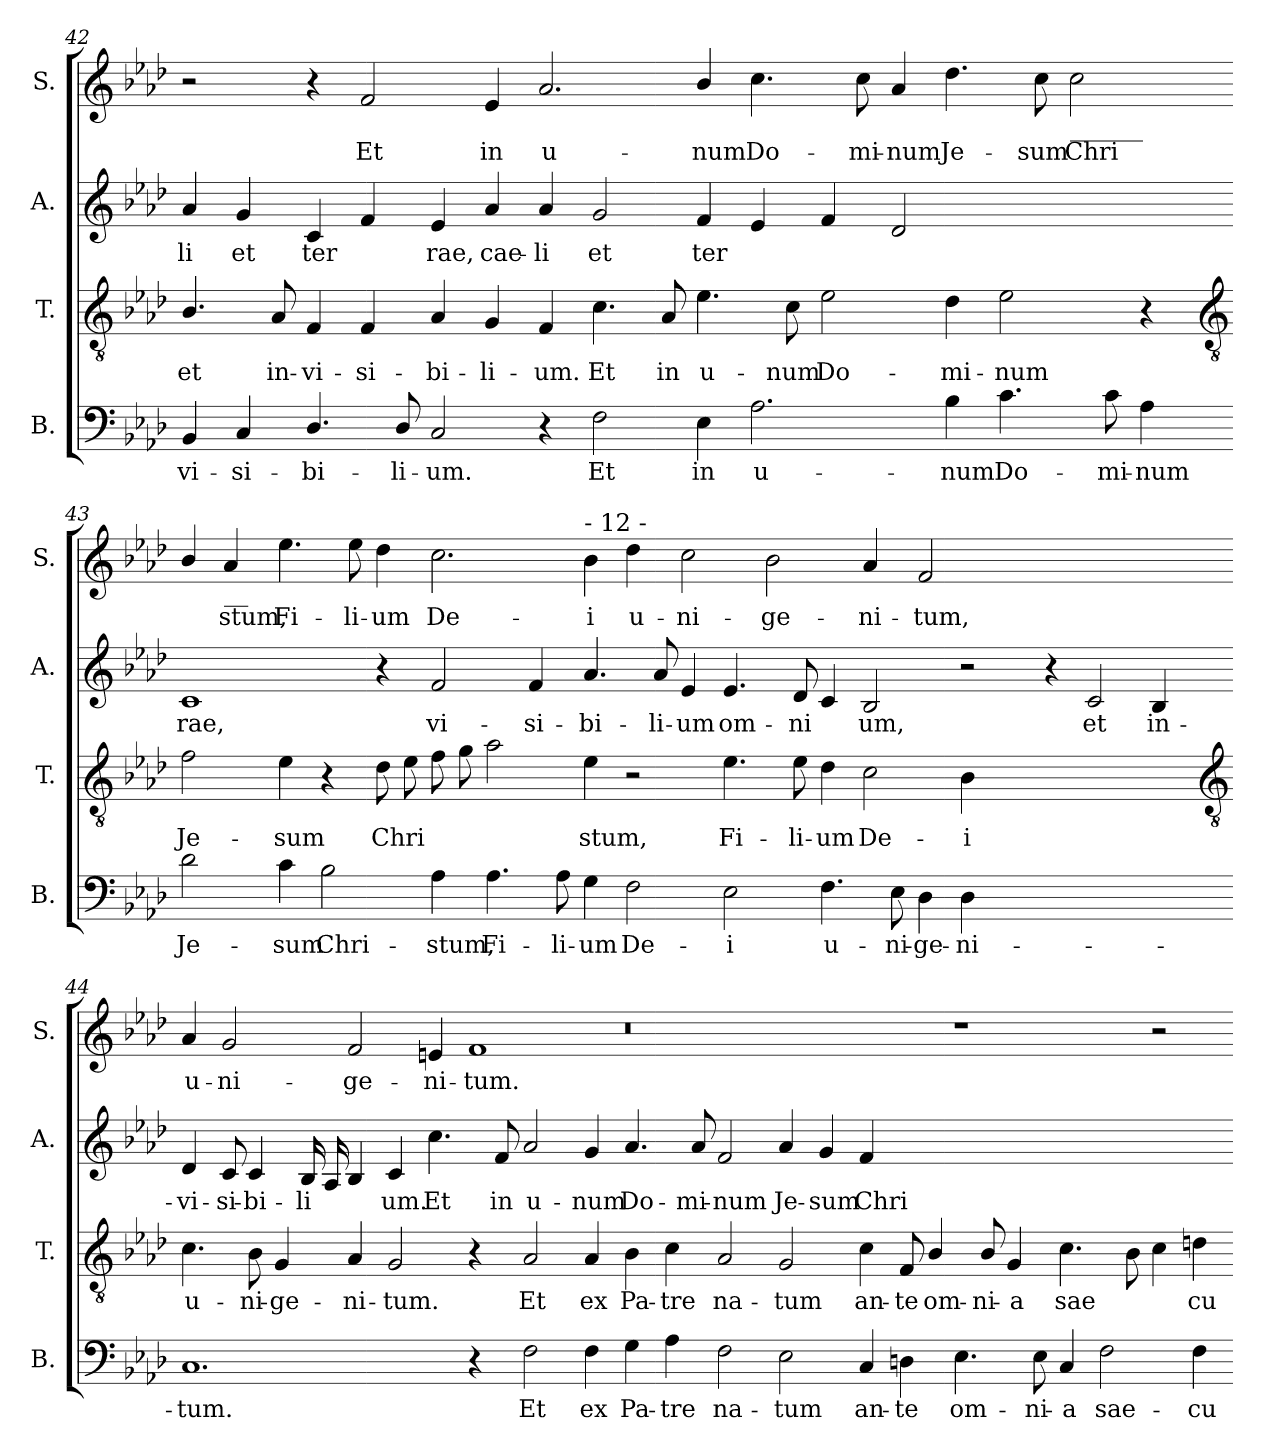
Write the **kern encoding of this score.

**kern	**text	**kern	**text	**kern	**text	**kern	**text
*part4	*part4	*part3	*part3	*part2	*part2	*part1	*part1
*staff4	*staff4	*staff3	*staff3	*staff2	*staff2	*staff1	*staff1
*I"B.	*	*I"T.	*	*I"A.	*	*I"S.	*
*I'B.	*	*I'T.	*	*I'A.	*	*I'S.	*
!!LO:LB:g=z
*clefF4	*	*clefGv2	*	*clefG2	*	*clefG2	*
*k[b-e-a-d-]	*	*k[b-e-a-d-]	*	*k[b-e-a-d-]	*	*k[b-e-a-d-]	*
*A-:	*	*A-:	*	*A-:	*	*A-:	*
=42	=42	=42	=42	=42	=42	=42	=42
!	!LO:LY:b	!	!LO:LY:b	!	!LO:LY:b	!	!
4BB-	-vi-	4.B-/	et	4a-	li	2r	.
!	!LO:LY:b	!	!	!	!LO:LY:b	!	!
4C	-si-	.	.	4g	et	.	.
!	!	!	!LO:LY:b	!	!	!	!
.	.	8A-	in-	.	.	.	.
!	!LO:LY:b	!	!LO:LY:b	!	!LO:LY:b	!	!
4.D-/	-bi-	4F	-vi-	4c	ter	4r	.
!	!	!	!LO:LY:b	!	!	!	!LO:LY:b
.	.	4F	-si-	4f	.	2f	Et
!	!LO:LY:b	!	!	!	!	!	!
8D-/	-li-	.	.	.	.	.	.
!	!LO:LY:b	!	!LO:LY:b	!	!LO:LY:b	!	!
2C	-um.	4A-	-bi-	4e-	rae,	.	.
!	!	!	!LO:LY:b	!	!LO:LY:b	!	!LO:LY:b
.	.	4G	-li-	4a-	cae-	4e-	in
!	!	!	!LO:LY:b	!	!LO:LY:b	!	!LO:LY:b
4r	.	4F	-um.	4a-	-li	2.a-	u-
!	!LO:LY:b	!	!LO:LY:b	!	!LO:LY:b	!	!
2F	Et	4.c	Et	2g	et	.	.
!	!	!	!LO:LY:b	!	!	!	!
.	.	8A-	in	.	.	.	.
!	!LO:LY:b	!	!LO:LY:b	!	!LO:LY:b	!	!LO:LY:b
4E-	in	4.e-	u-	4f	ter	4b-/	-num
!	!LO:LY:b	!	!	!	!	!	!LO:LY:b
2.A-	u-	.	.	4e-	.	4.cc	Do-
!	!	!	!LO:LY:b	!	!	!	!
.	.	8c	-num	.	.	.	.
!	!	!	!LO:LY:b	!	!	!	!
.	.	2e-	Do-	4f	.	.	.
!	!	!	!	!	!	!	!LO:LY:b
.	.	.	.	.	.	8cc	-mi-
!	!	!	!	!	!	!	!LO:LY:b
.	.	.	.	2d-	.	4a-	-num
!	!LO:LY:b	!	!LO:LY:b	!	!	!	!LO:LY:b
4B-	-num	4d-	-mi-	.	.	4.dd-	Je-
!	!LO:LY:b	!	!LO:LY:b	!	!	!	!
4.c	Do-	2e-	-num	2.ryy	.	.	.
!	!	!	!	!	!	!	!LO:LY:b
.	.	.	.	.	.	8cc	-sum
!	!	!	!	!	!	!LO:TX:b:t=______	!
!	!	!	!	!	!	!	!LO:LY:b
.	.	.	.	.	.	2cc	Chri
!	!LO:LY:b	!	!	!	!	!	!
8c	-mi-	.	.	.	.	.	.
!	!LO:LY:b	!	!	!	!	!	!
4A-	-num	4r	.	.	.	.	.
!!LO:LB:g=z
=43-	=43-	=43-	=43-	=43-	=43-	=43-	=43-
*	*	*clefGv2	*	*	*	*	*
!	!LO:LY:b	!	!LO:LY:b	!	!LO:LY:b	!	!
2d-	Je-	2f	Je-	1c	rae,	4b-/	.
!	!	!	!	!	!	!LO:TX:b:t=__	!
!	!	!	!	!	!	!	!LO:LY:b
.	.	.	.	.	.	4a-	stum,
!	!LO:LY:b	!	!LO:LY:b	!	!	!	!LO:LY:b
4c	-sum	4e-	-sum	.	.	4.ee-	Fi-
!	!LO:LY:b	!	!	!	!	!	!
2B-	Chri-	4r	.	.	.	.	.
!	!	!	!	!	!	!	!LO:LY:b
.	.	.	.	.	.	8ee-	-li-
!	!	!	!LO:LY:b	!	!	!	!LO:LY:b
.	.	8d-	Chri	4r	.	4dd-	-um
.	.	8e-	.	.	.	.	.
!	!LO:LY:b	!	!	!	!LO:LY:b	!	!LO:LY:b
4A-	-stum,	8f	.	2f	vi-	2.cc	De-
.	.	8g	.	.	.	.	.
!	!LO:LY:b	!	!	!	!	!	!
4.A-	Fi-	2a-	.	.	.	.	.
!	!	!	!	!	!LO:LY:b	!	!
.	.	.	.	4f	-si-	.	.
!	!LO:LY:b	!	!	!	!	!	!
8A-	-li-	.	.	.	.	.	.
!	!	!	!	!	!	!LO:TX:a:t=- 12 -	!
!	!LO:LY:b	!	!LO:LY:b	!	!LO:LY:b	!	!LO:LY:b
4G	-um	4e-	stum,	4.a-	-bi-	4b-	-i
!	!LO:LY:b	!	!	!	!	!	!LO:LY:b
2F	De-	2r	.	.	.	4dd-	u-
!	!	!	!	!	!LO:LY:b	!	!
.	.	.	.	8a-	-li-	.	.
!	!	!	!	!	!LO:LY:b	!	!LO:LY:b
.	.	.	.	4e-	-um	2cc	-ni-
!	!LO:LY:b	!	!LO:LY:b	!	!LO:LY:b	!	!
2E-	-i	4.e-	Fi-	4.e-	om-	.	.
!	!	!	!	!	!	!	!LO:LY:b
.	.	.	.	.	.	2b-	-ge-
!	!	!	!LO:LY:b	!	!LO:LY:b	!	!
.	.	8e-	-li-	8d-	-ni	.	.
!	!LO:LY:b	!	!LO:LY:b	!	!	!	!
4.F	u-	4d-	-um	4c	.	.	.
!	!	!	!LO:LY:b	!	!LO:LY:b	!	!LO:LY:b
.	.	2c	De-	2B-	um,	4a-	-ni-
!	!LO:LY:b	!	!	!	!	!	!
8E-	-ni-	.	.	.	.	.	.
!	!LO:LY:b	!	!	!	!	!	!LO:LY:b
4D-	-ge-	.	.	.	.	2f	-tum,
!	!LO:LY:b	!	!LO:LY:b	!	!	!	!
4D-	-ni-	4B-	-i	2r	.	.	.
1ryy	.	1ryy	.	.	.	1ryy	.
.	.	.	.	4r	.	.	.
!	!	!	!	!	!LO:LY:b	!	!
.	.	.	.	2c	et	.	.
!	!	!	!	!	!LO:LY:b	!	!
4ryy	.	4ryy	.	4B-	in-	4ryy	.
!!LO:LB:g=z
=44-	=44-	=44-	=44-	=44-	=44-	=44-	=44-
*	*	*clefGv2	*	*	*	*	*
!	!LO:LY:b	!	!LO:LY:b	!	!LO:LY:b	!	!LO:LY:b
1.C	-tum.	4.c	u-	4d-	-vi-	4a-	u-
!	!	!	!	!	!LO:LY:b	!	!LO:LY:b
.	.	.	.	8c	-si-	2g	-ni-
!	!	!	!LO:LY:b	!	!LO:LY:b	!	!
.	.	8B-	-ni-	4c	-bi-	.	.
!	!	!	!LO:LY:b	!	!	!	!
.	.	4G	-ge-	.	.	.	.
!	!	!	!	!	!LO:LY:b	!	!
.	.	.	.	16B-	-li	.	.
.	.	.	.	16A-	.	.	.
!	!	!	!LO:LY:b	!	!	!	!LO:LY:b
.	.	4A-	-ni-	4B-	.	2f	-ge-
!	!	!	!LO:LY:b	!	!LO:LY:b	!	!
.	.	2G	-tum.	4c	um.	.	.
!	!	!	!	!	!LO:LY:b	!	!LO:LY:b
.	.	.	.	4.cc	Et	4en	-ni-
!	!	!	!	!	!	!	!LO:LY:b
4r	.	4r	.	.	.	1f	-tum.
!	!	!	!	!	!LO:LY:b	!	!
.	.	.	.	8f	in	.	.
!	!LO:LY:b	!	!LO:LY:b	!	!LO:LY:b	!	!
2F	Et	2A-	Et	2a-	u-	.	.
!	!LO:LY:b	!	!LO:LY:b	!	!LO:LY:b	!	!
4F	ex	4A-	ex	4g	-num	.	.
!	!LO:LY:b	!	!LO:LY:b	!	!LO:LY:b	!	!
4G	Pa-	4B-	Pa-	4.a-	Do-	0r	.
!	!LO:LY:b	!	!LO:LY:b	!	!	!	!
4A-	-tre	4c	-tre	.	.	.	.
!	!	!	!	!	!LO:LY:b	!	!
.	.	.	.	8a-	-mi-	.	.
!	!LO:LY:b	!	!LO:LY:b	!	!LO:LY:b	!	!
2F	na-	2A-	na-	2f	-num	.	.
!	!LO:LY:b	!	!LO:LY:b	!	!LO:LY:b	!	!
2E-	-tum	2G	-tum	4a-	Je-	.	.
!	!	!	!	!	!LO:LY:b	!	!
.	.	.	.	4g	-sum	.	.
!	!LO:LY:b	!	!LO:LY:b	!	!LO:LY:b	!	!
4C	an-	4c	an-	4f	Chri-	.	.
!	!LO:LY:b	!	!LO:LY:b	!	!	!	!
4Dn	-te	8F	-te	1..ryy	.	.	.
!	!	!	!LO:LY:b	!	!	!	!
.	.	4B-/	om-	.	.	.	.
!	!LO:LY:b	!	!	!	!	!	!
4.E-	om-	.	.	.	.	1r	.
!	!	!	!LO:LY:b	!	!	!	!
.	.	8B-/	-ni-	.	.	.	.
!	!	!	!LO:LY:b	!	!	!	!
.	.	4G	-a	.	.	.	.
!	!LO:LY:b	!	!	!	!	!	!
8E-	-ni-	.	.	.	.	.	.
!	!LO:LY:b	!	!LO:LY:b	!	!	!	!
4C	-a	4.c	sae	.	.	.	.
!	!LO:LY:b	!	!	!	!	!	!
2F	sae-	.	.	.	.	.	.
.	.	8B-	.	.	.	.	.
.	.	4c	.	.	.	2r	.
!	!LO:LY:b	!	!LO:LY:b	!	!	!	!
4F	-cu-	4dn	cu-	.	.	.	.
=-	=-	=-	=-	=-	=-	=-	=-
*-	*-	*-	*-	*-	*-	*-	*-
